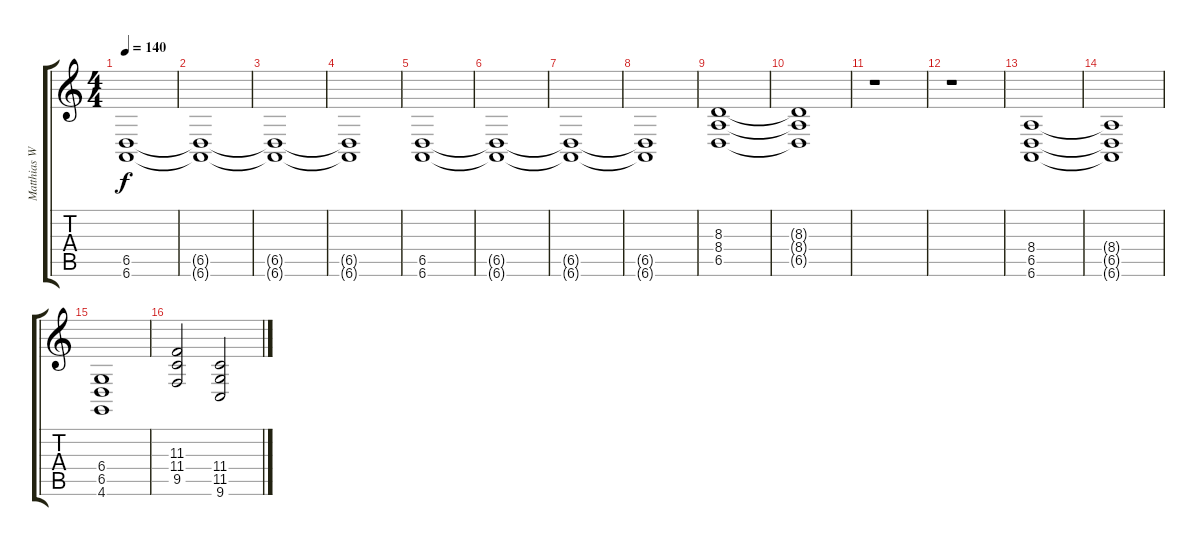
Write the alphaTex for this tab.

\track ("Matthias Wiesner" "Matthias W") {instrument synthstrings2}
\staff {score tabs}
\tuning (Eb4 Bb3 Gb3 Db3 Ab2 Eb2) {hide}
\ts (4 4)
\tempo 140
\clef g2
\ks c
(6.5 6.6).1{dy f volume 8} |
(6.5{t} 6.6{t}).1 |
(6.5{t} 6.6{t}).1 |
(6.5{t} 6.6{t}).1 |
(6.5 6.6).1{volume 7} |
(6.5{t} 6.6{t}).1 |
(6.5{t} 6.6{t}).1 |
(6.5{t} 6.6{t}).1 |
(8.3 8.4 6.5).1{volume 9} |
(8.3{t} 8.4{t} 6.5{t}).1 |
r.1 |
r.1 |
(8.4 6.5 6.6).1{volume 7} |
(8.4{t} 6.5{t} 6.6{t}).1 |
(6.4 6.5 4.6).1 |
(11.3 11.4 9.5).2 (11.4 11.5 9.6).2
